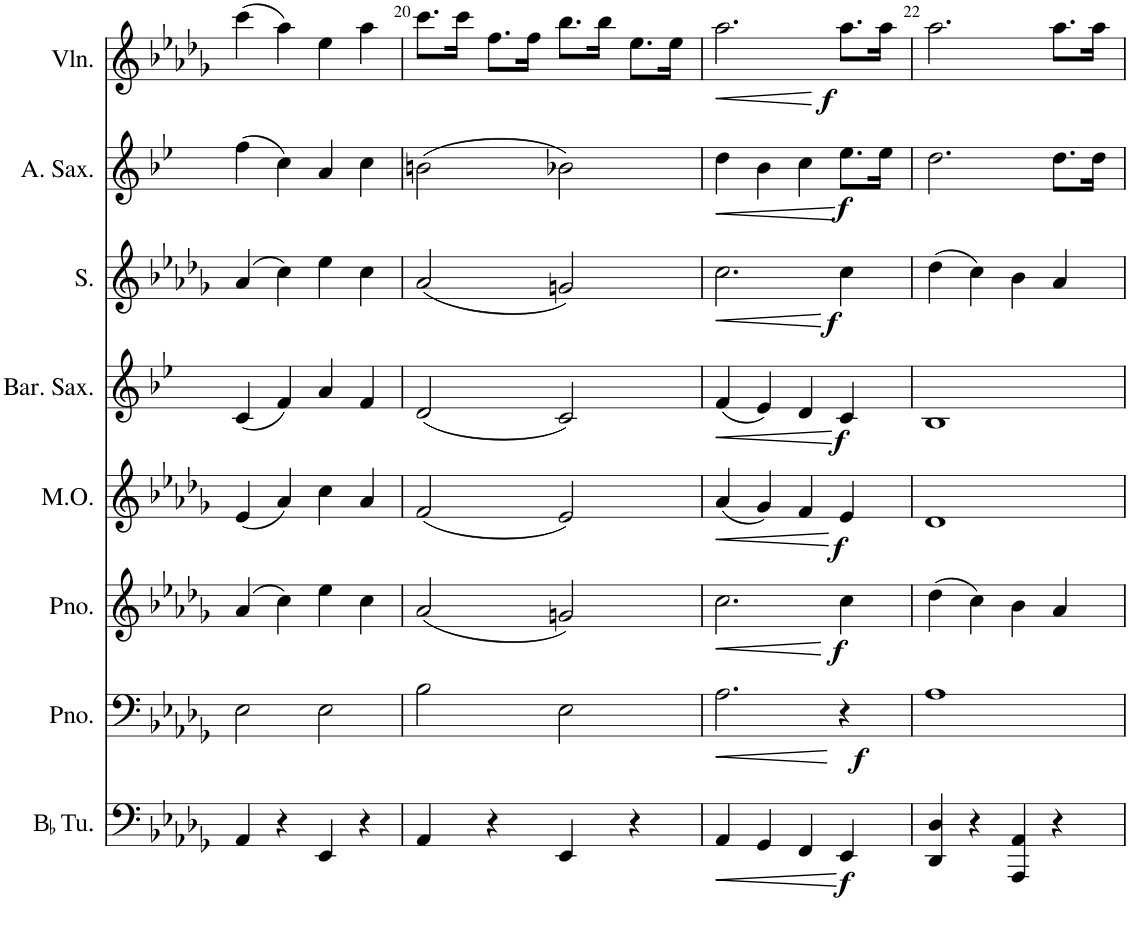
**kern	**dynam	**kern	**dynam	**kern	**dynam	**kern	**dynam	**kern	**dynam	**kern	**dynam	**kern	**dynam	**kern	**dynam
*part8	*part8	*part7	*part7	*part6	*part6	*part5	*part5	*part4	*part4	*part3	*part3	*part2	*part2	*part1	*part1
*staff8	*staff8	*staff7	*staff7	*staff6	*staff6	*staff5	*staff5	*staff4	*staff4	*staff3	*staff3	*staff2	*staff2	*staff1	*staff1
*I"BaccidentalFlat Tuba	*	*I"Piano	*	*I"Piano	*	*I"Mouth Organ	*	*I"Baritone Saxophone	*	*I"Soprano	*	*I"Alto Saxophone	*	*I"Violin	*
*I'BaccidentalFlat Tu.	*	*I'Pno.	*	*I'Pno.	*	*I'M.O.	*	*I'Bar. Sax.	*	*I'S.	*	*I'A. Sax.	*	*I'Vln.	*
!!LO:PB:g=z
*clefF4	*	*clefF4	*	*clefG2	*	*clefG2	*	*clefG2	*	*clefG2	*	*clefG2	*	*clefG2	*
*	*	*	*	*Trd7c12	*	*Trd7c12	*	*Trd5c9	*	*Trd7c12	*	*Trd5c9	*	*Trd7c12	*
*k[b-e-a-d-g-]	*	*k[b-e-a-d-g-]	*	*k[b-e-a-d-g-]	*	*k[b-e-a-d-g-]	*	*k[b-e-]	*	*k[b-e-a-d-g-]	*	*k[b-e-]	*	*k[b-e-a-d-g-]	*
*M4/4	*	*M4/4	*	*M4/4	*	*M4/4	*	*M4/4	*	*M4/4	*	*M4/4	*	*M4/4	*
=19	=19	=19	=19	=19	=19	=19	=19	=19	=19	=19	=19	=19	=19	=19	=19
4AA-/	.	2E-\	.	(4a-/	.	(4e-/	.	(4c/	.	(4a-/	.	(4ff\	.	(4ccc\	.
4r	.	.	.	4cc\)	.	4a-/)	.	4f/)	.	4cc\)	.	4cc\)	.	4aa-\)	.
4EE-/	.	2E-\	.	4ee-\	.	4cc\	.	4a/	.	4ee-\	.	4a/	.	4ee-\	.
4r	.	.	.	4cc\	.	4a-/	.	4f/	.	4cc\	.	4cc\	.	4aa-\	.
=20	=20	=20	=20	=20	=20	=20	=20	=20	=20	=20	=20	=20	=20	=20	=20
4AA-/	.	2B-\	.	(2a-/	.	(2f/	.	(2d/	.	(2a-/	.	(2bn\	.	8.ccc\L	.
.	.	.	.	.	.	.	.	.	.	.	.	.	.	16ccc\Jk	.
4r	.	.	.	.	.	.	.	.	.	.	.	.	.	8.ff\L	.
.	.	.	.	.	.	.	.	.	.	.	.	.	.	16ff\Jk	.
4EE-/	.	2E-\	.	2gn/)	.	2e-/)	.	2c/)	.	2gn/)	.	2b-X\)	.	8.bb-\L	.
.	.	.	.	.	.	.	.	.	.	.	.	.	.	16bb-\Jk	.
4r	.	.	.	.	.	.	.	.	.	.	.	.	.	8.ee-\L	.
.	.	.	.	.	.	.	.	.	.	.	.	.	.	16ee-\Jk	.
=21	=21	=21	=21	=21	=21	=21	=21	=21	=21	=21	=21	=21	=21	=21	=21
!	!LO:HP:b	!	!LO:HP:b	!	!LO:HP:b	!	!LO:HP:b	!	!LO:HP:b	!	!LO:HP:b	!	!LO:HP:b	!	!LO:HP:b
4AA-/	<	2.A-\	<	2.cc\	<	(4a-/	<	(4f/	<	2.cc\	<	4dd\	<	2.aa-\	<
4GG-/	.	.	.	.	.	4g-/)	.	4e-/)	.	.	.	4b-\	.	.	.
4FF/	.	.	.	.	.	4f/	.	4d/	.	.	.	4cc\	.	.	.
!	!LO:DY:b	!	!LO:DY:b	!	!LO:DY:b	!	!LO:DY:b	!	!LO:DY:b	!	!LO:DY:b	!	!LO:DY:b	!	!LO:DY:b
4EE-/	f	4r	f	4cc\	f	4e-/	f	4c/	f	4cc\	f	8.ee-\L	f	8.aa-\L	f
.	.	.	.	.	.	.	.	.	.	.	.	16ee-\Jk	.	16aa-\Jk	.
.	[	.	[	.	[	.	[	.	[	.	[	.	[	.	[
=22	=22	=22	=22	=22	=22	=22	=22	=22	=22	=22	=22	=22	=22	=22	=22
4DD-/ 4D-/	.	1A-	.	(4dd-\	.	1d-	.	1B-	.	(4dd-\	.	2.dd\	.	2.aa-\	.
4r	.	.	.	4cc\)	.	.	.	.	.	4cc\)	.	.	.	.	.
4AAA-/ 4AA-/	.	.	.	4b-\	.	.	.	.	.	4b-\	.	.	.	.	.
4r	.	.	.	4a-/	.	.	.	.	.	4a-/	.	8.dd\L	.	8.aa-\L	.
.	.	.	.	.	.	.	.	.	.	.	.	16dd\Jk	.	16aa-\Jk	.
=	=	=	=	=	=	=	=	=	=	=	=	=	=	=	=
*-	*-	*-	*-	*-	*-	*-	*-	*-	*-	*-	*-	*-	*-	*-	*-
